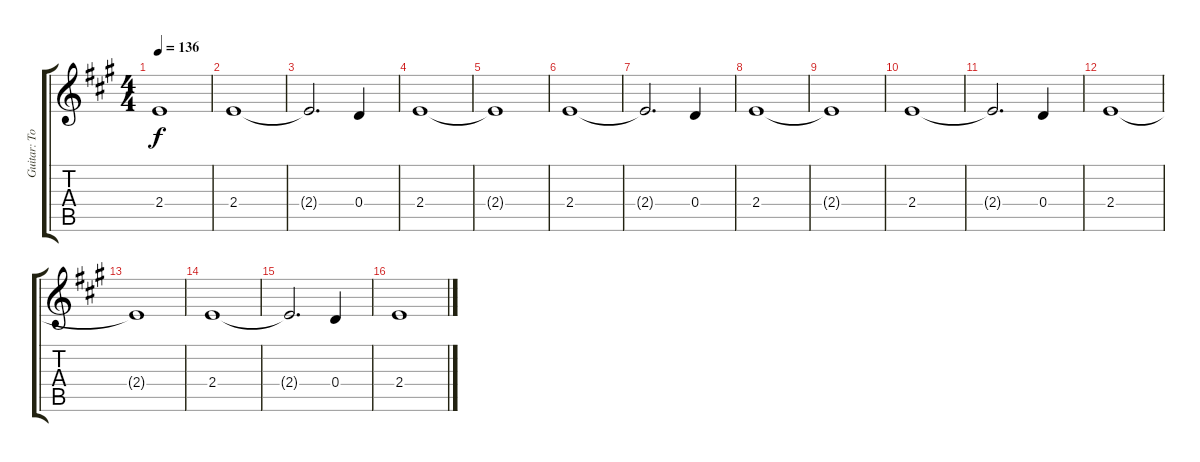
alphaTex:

\track ("Guitar: Tony" "Guitar: To") {instrument distortionguitar}
\staff {score tabs}
\tuning (E4 B3 G3 D3 A2 E2) {hide}
\ts (4 4)
\tempo 136
\clef g2
\ks a
2.4{t}.1{dy f} |
2.4.1 |
2.4{t}.2{d} 0.4.4 |
2.4.1 |
2.4{t}.1 |
2.4.1 |
2.4{t}.2{d} 0.4.4 |
2.4.1 |
2.4{t}.1 |
2.4.1 |
2.4{t}.2{d} 0.4.4 |
2.4.1 |
2.4{t}.1 |
2.4.1 |
2.4{t}.2{d} 0.4.4 |
2.4.1
